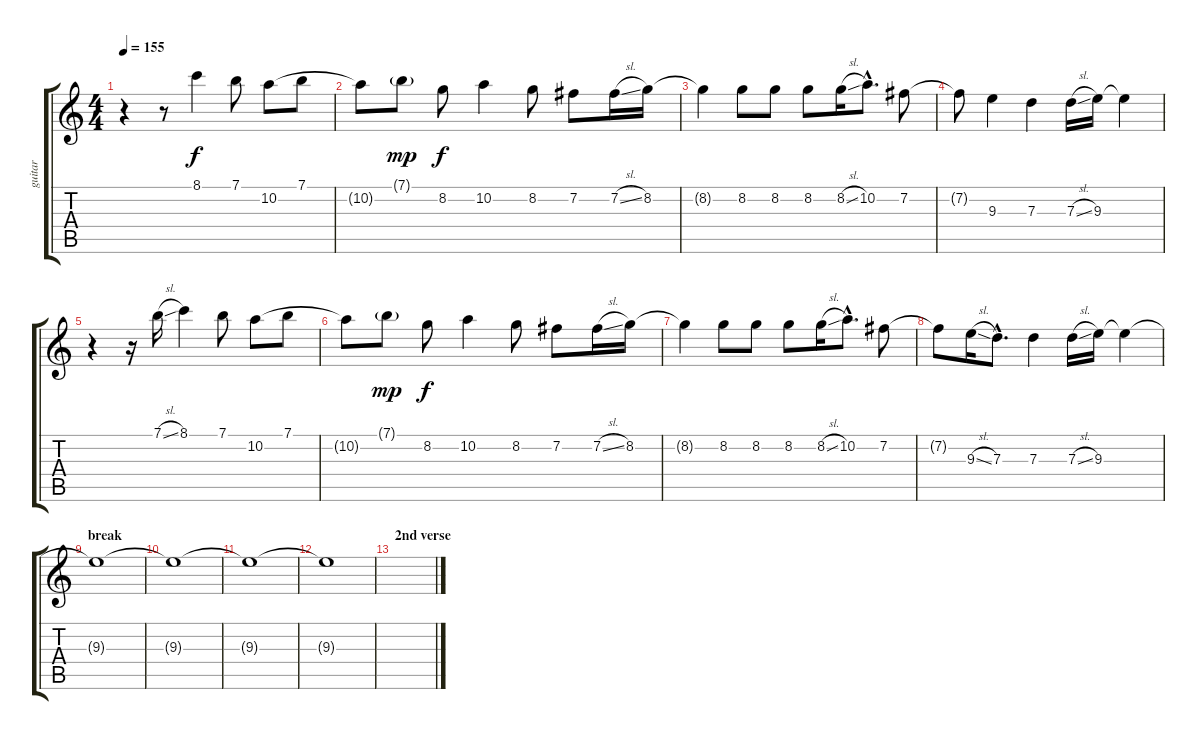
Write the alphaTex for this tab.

\track ("guitar" "guitar") {instrument electricguitarjazz}
\staff {score tabs}
\tuning (E4 B3 G3 D3 A2 E2) {hide}
\ts (4 4)
\tempo 155
\clef g2
\ks c
r.4{dy f} r.8 8.1.4 7.1.8 10.2.8 7.1.8 |
10.2{t}.8 7.1{g}.8{dy mp} 8.2.8{dy f} 10.2.4 8.2.8 7.2.8 7.2{sl}.16 8.2.16 |
8.2{t}.4 8.2.8 8.2.8 8.2.8 8.2{sl}.16 10.2{hac}.8{d} 7.2.8 |
7.2{t}.8 9.3.4 7.3.4 7.3{sl}.16 9.3.16 9.3{t}.4 |
r.4 r.16 7.1{sl}.16 8.1.4 7.1.8 10.2.8 7.1.8 |
10.2{t}.8 7.1{g}.8{dy mp} 8.2.8{dy f} 10.2.4 8.2.8 7.2.8 7.2{sl}.16 8.2.16 |
8.2{t}.4 8.2.8 8.2.8 8.2.8 8.2{sl}.16 10.2{hac}.8{d} 7.2.8 |
7.2{t}.8 9.3{sl}.16 7.3{hac}.8{d} 7.3.4 7.3{sl}.16 9.3.16 9.3{t}.4 |
\section ("" "break")
9.3{t}.1 |
9.3{t}.1 |
9.3{t}.1 |
9.3{t}.1 |
\section ("" "2nd verse")
